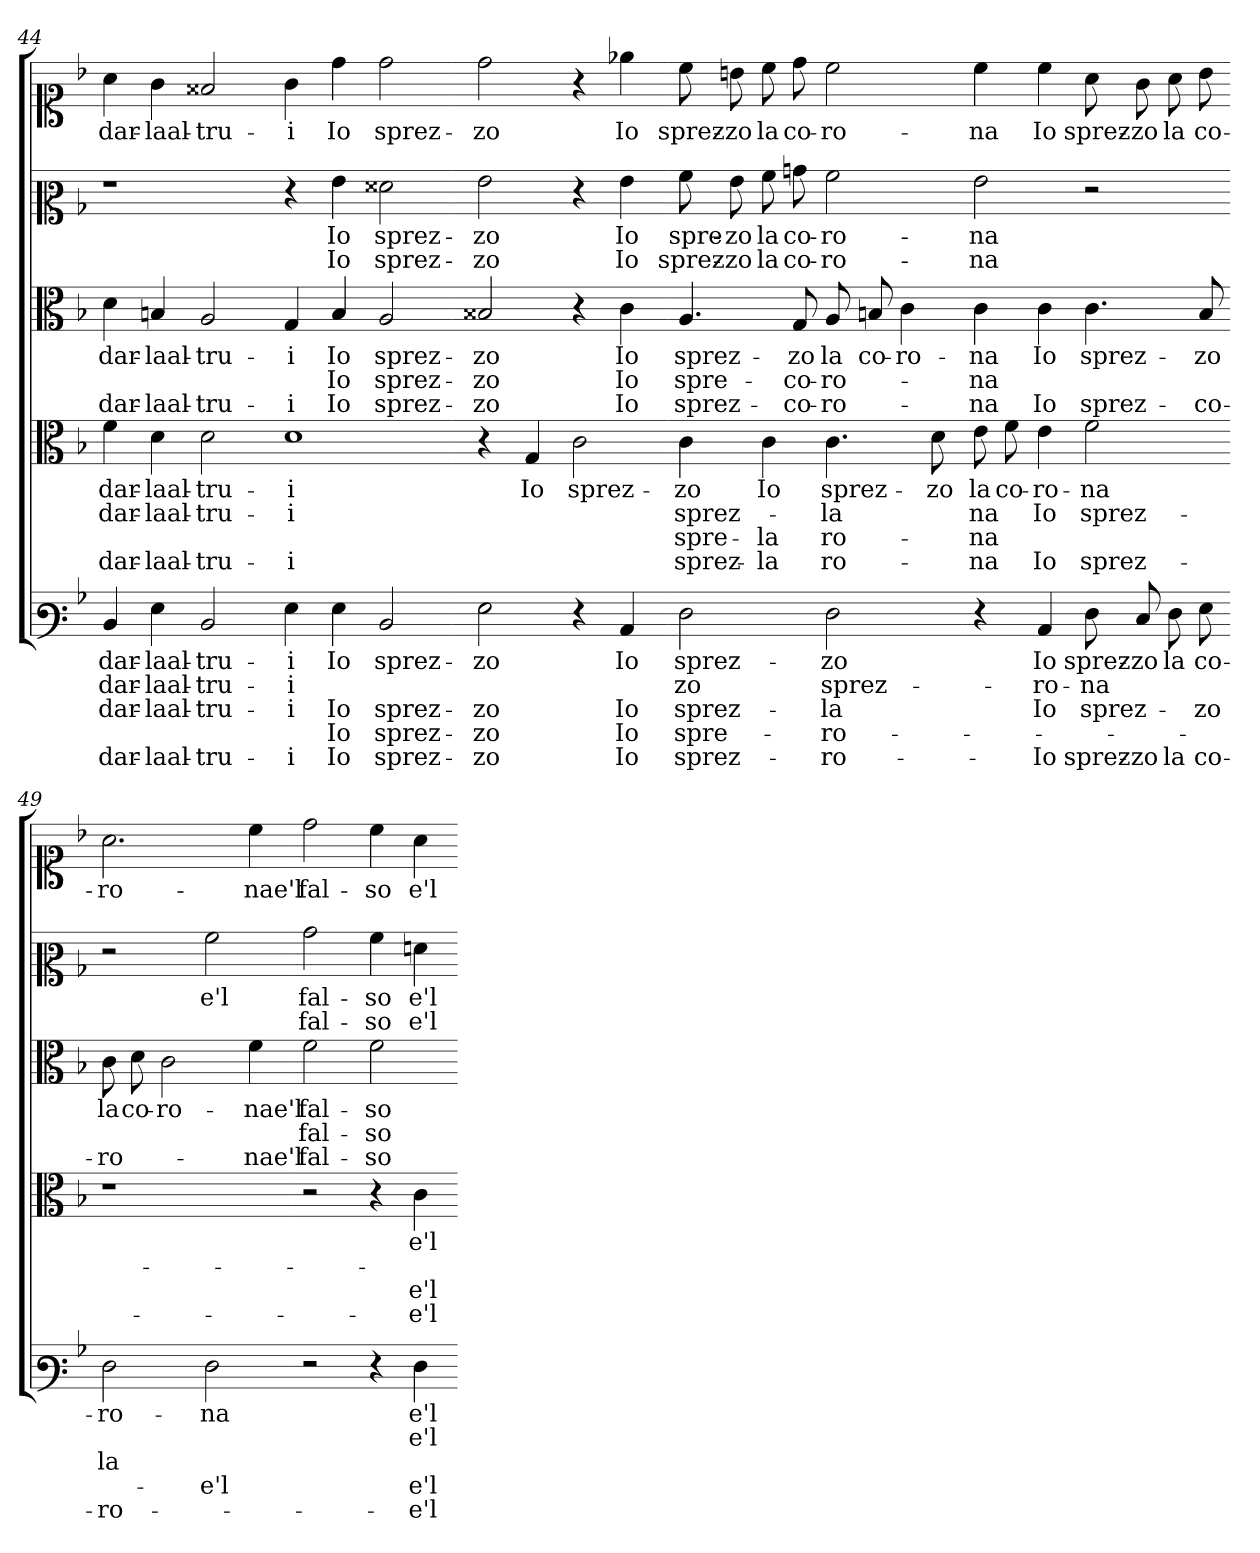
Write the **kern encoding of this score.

**kern	**text	**text	**text	**text	**text	**kern	**text	**text	**text	**text	**kern	**text	**text	**text	**kern	**text	**text	**kern	**text
*part5	*part5	*part5	*part5	*part5	*part5	*part4	*part4	*part4	*part4	*part4	*part3	*part3	*part3	*part3	*part2	*part2	*part2	*part1	*part1
*staff5	*staff5	*staff5	*staff5	*staff5	*staff5	*staff4	*staff4	*staff4	*staff4	*staff4	*staff3	*staff3	*staff3	*staff3	*staff2	*staff2	*staff2	*staff1	*staff1
*clefF3	*	*	*	*	*	*clefC3	*	*	*	*	*clefC3	*	*	*	*clefC2	*	*	*clefC1	*
*k[b-]	*	*	*	*	*	*k[b-]	*	*	*	*	*k[b-]	*	*	*	*k[b-]	*	*	*k[b-]	*
=44	=44	=44	=44	=44	=44	=44	=44	=44	=44	=44	=44	=44	=44	=44	=44	=44	=44	=44	=44
4D	dar-	dar-	dar-	.	dar-	4f	dar-	dar-	.	dar-	4d	dar-	.	dar-	1r	.	.	4a	dar-
4G	laal-	laal-	laal-	.	laal-	4d	laal-	laal-	.	laal-	4B	laal-	.	laal-	.	.	.	4g	laal-
2D	tru-	tru-	tru-	.	tru-	2d	tru-	tru-	.	tru-	2A	tru-	.	tru-	.	.	.	2f##X	tru-
=45-	=45-	=45-	=45-	=45-	=45-	=45-	=45-	=45-	=45-	=45-	=45-	=45-	=45-	=45-	=45-	=45-	=45-	=45-	=45-
4G	i	i	i	.	i	1d	i	i	.	i	4G	i	.	i	4r	.	.	4g	i
4G	Io	.	Io	Io	Io	.	.	.	.	.	4B	Io	Io	Io	4g	Io	Io	4dd	Io
2D	sprez-	.	sprez-	sprez-	sprez-	.	.	.	.	.	2A	sprez-	sprez-	sprez-	2f##X	sprez-	sprez-	2dd	sprez-
=46-	=46-	=46-	=46-	=46-	=46-	=46-	=46-	=46-	=46-	=46-	=46-	=46-	=46-	=46-	=46-	=46-	=46-	=46-	=46-
2G	zo	.	zo	zo	zo	4r	.	.	.	.	2B##X	zo	zo	zo	2g	zo	zo	2dd	zo
.	.	.	.	.	.	4G	Io	.	.	.	.	.	.	.	.	.	.	.	.
4r	.	.	.	.	.	2c	sprez-	.	.	.	4r	.	.	.	4r	.	.	4r	.
4C	Io	.	Io	Io	Io	.	.	.	.	.	4c	Io	Io	Io	4g	Io	Io	4ee-X	Io
=47-	=47-	=47-	=47-	=47-	=47-	=47-	=47-	=47-	=47-	=47-	=47-	=47-	=47-	=47-	=47-	=47-	=47-	=47-	=47-
2F	sprez-	zo	sprez-	spre-	sprez-	4c	zo	sprez-	spre-	sprez-	4.A	sprez-	spre-	sprez-	8a	spre-	sprez-	8cc	sprez-
.	.	.	.	.	.	.	.	.	.	.	.	.	.	.	8g	zo	zo	8b	zo
.	.	.	.	.	.	4c	Io	.	la	la	.	.	.	.	8a	la	la	8cc	la
.	.	.	.	.	.	.	.	.	.	.	8G	zo	co-	co-	8b	co-	co-	8dd	co-
2F	zo	sprez-	la	ro-	ro-	4.c	sprez-	la	ro-	ro-	8A	la	ro-	ro-	2a	ro-	ro-	2cc	ro-
.	.	.	.	.	.	.	.	.	.	.	8B	co-	.	.	.	.	.	.	.
.	.	.	.	.	.	.	.	.	.	.	4c	ro-	.	.	.	.	.	.	.
.	.	.	.	.	.	8d	zo	.	.	.	.	.	.	.	.	.	.	.	.
=48-	=48-	=48-	=48-	=48-	=48-	=48-	=48-	=48-	=48-	=48-	=48-	=48-	=48-	=48-	=48-	=48-	=48-	=48-	=48-
4r	.	.	.	.	.	8e	la	na	na	na	4c	na	na	na	2g	na	na	4cc	na
.	.	.	.	.	.	8f	co-	.	.	.	.	.	.	.	.	.	.	.	.
4C	Io	ro-	Io	.	Io	4e	ro-	Io	.	Io	4c	Io	.	Io	.	.	.	4cc	Io
8F	sprez-	na	sprez-	.	sprez-	2f	na	sprez-	.	sprez-	4.c	sprez-	.	sprez-	2r	.	.	8a	sprez-
8E	zo	.	.	.	zo	.	.	.	.	.	.	.	.	.	.	.	.	8g	zo
8F	la	.	.	.	la	.	.	.	.	.	.	.	.	.	.	.	.	8a	la
8G	co-	.	zo	.	co-	.	.	.	.	.	8B	zo	.	co-	.	.	.	8b	co-
=49-	=49-	=49-	=49-	=49-	=49-	=49-	=49-	=49-	=49-	=49-	=49-	=49-	=49-	=49-	=49-	=49-	=49-	=49-	=49-
2F	ro-	.	la	.	ro-	1r	.	.	.	.	8c	la	.	ro-	2r	.	.	2.a	ro-
.	.	.	.	.	.	.	.	.	.	.	8d	co-	.	.	.	.	.	.	.
.	.	.	.	.	.	.	.	.	.	.	2c	ro-	.	.	.	.	.	.	.
2F	na	.	.	e'l	.	.	.	.	.	.	.	.	.	.	2a	e'l	.	.	.
.	.	.	.	.	.	.	.	.	.	.	4f	nae'l	.	nae'l	.	.	.	4cc	nae'l
=50-	=50-	=50-	=50-	=50-	=50-	=50-	=50-	=50-	=50-	=50-	=50-	=50-	=50-	=50-	=50-	=50-	=50-	=50-	=50-
2r	.	.	.	.	.	2r	.	.	.	.	2f	fal-	fal-	fal-	2b	fal-	fal-	2dd	fal-
4r	.	.	.	.	.	4r	.	.	.	.	2f	so	so	so	4a	so	so	4cc	so
4F	e'l	e'l	.	e'l	e'l	4c	e'l	.	e'l	e'l	.	.	.	.	4f	e'l	e'l	4a	e'l
=-	=-	=-	=-	=-	=-	=-	=-	=-	=-	=-	=-	=-	=-	=-	=-	=-	=-	=-	=-
*-	*-	*-	*-	*-	*-	*-	*-	*-	*-	*-	*-	*-	*-	*-	*-	*-	*-	*-	*-
